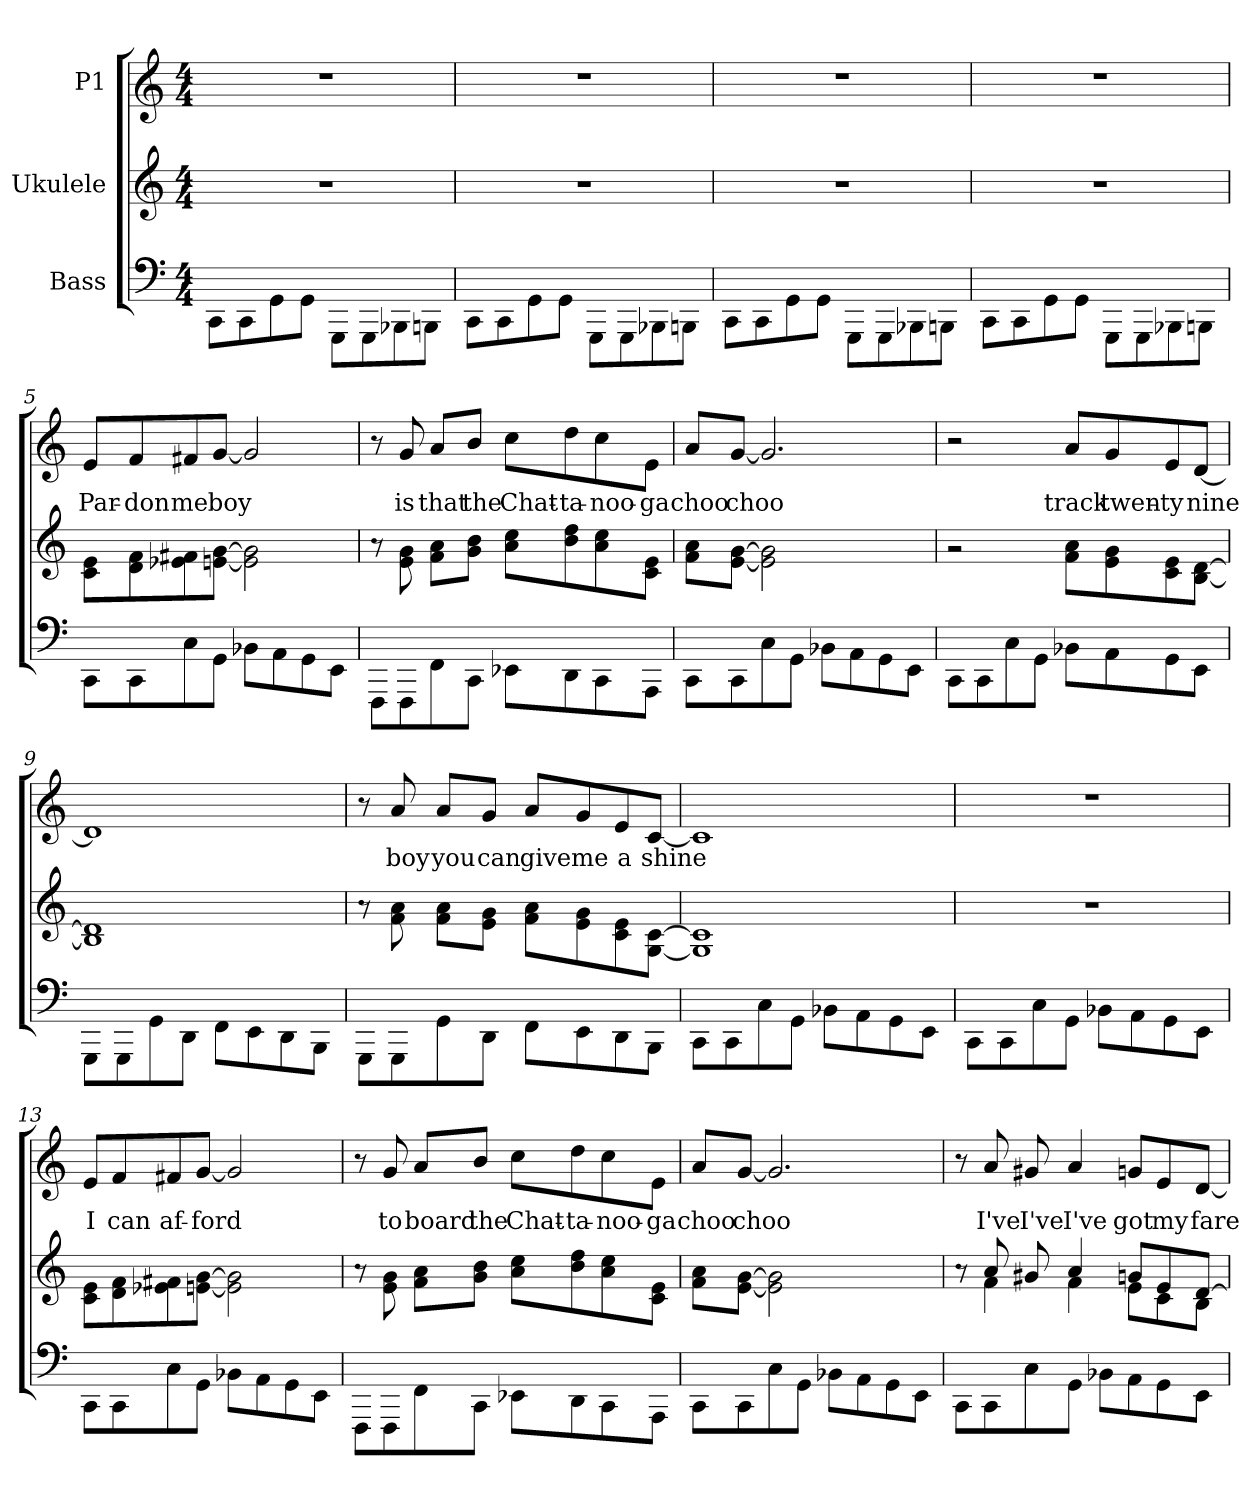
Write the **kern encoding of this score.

**kern	**kern	**kern	**text
*part3	*part2	*part1	*part1
*staff3	*staff2	*staff1	*staff1
*I"Bass	*I"Ukulele	*I"P1	*
*stria4	*stria4	*	*
*	*	*clefG2	*
*k[]	*k[]	*k[]	*
*M4/4	*M4/4	*M4/4	*
*MM130	*MM130	*MM130	*
=1	=1	=1	=1
8CCi\L	1r	1r	.
8CCi\	.	.	.
8GGi\	.	.	.
8GGi\J	.	.	.
8GGGi\L	.	.	.
8GGGi\	.	.	.
8BBB-i\	.	.	.
8BBBi\J	.	.	.
=2	=2	=2	=2
8CCi\L	1r	1r	.
8CCi\	.	.	.
8GGi\	.	.	.
8GGi\J	.	.	.
8GGGi\L	.	.	.
8GGGi\	.	.	.
8BBB-i\	.	.	.
8BBBi\J	.	.	.
=3	=3	=3	=3
8CCi\L	1r	1r	.
8CCi\	.	.	.
8GGi\	.	.	.
8GGi\J	.	.	.
8GGGi\L	.	.	.
8GGGi\	.	.	.
8BBB-i\	.	.	.
8BBBi\J	.	.	.
=4	=4	=4	=4
8CCi\L	1r	1r	.
8CCi\	.	.	.
8GGi\	.	.	.
8GGi\J	.	.	.
8GGGi\L	.	.	.
8GGGi\	.	.	.
8BBB-i\	.	.	.
8BBBi\J	.	.	.
!!LO:LB:g=z
=5	=5	=5	=5
!	!	!	!LO:LY:b
8CCi\L	8cj\ 8ej\L	8eZ/L	Par-
!	!	!	!LO:LY:b
8CCi\	8dj\ 8fj\	8fZ/	-don
!	!	!	!LO:LY:b
8Ci\	8e-j\ 8f#j\	8f#XZ/	me
!	!	!	!LO:LY:b
8GGi\J	[8ej\ [8gj\J	[8gZ/J	boy
8BB-i\L	2ej\] 2gj\]	2gZ/]	.
8AAi\	.	.	.
8GGi\	.	.	.
8EEi\J	.	.	.
=6	=6	=6	=6
*	*^	*	*
8FFFi\L	8r	8ryy	8r	.
!	!	!	!	!LO:LY:b
8FFFi\	8ej\ 8gj\	2..ryy	8gZ/	is
!	!	!	!	!LO:LY:b
8FFi\	8fj\ 8aj\L	.	8aZ/L	that
!	!	!	!	!LO:LY:b
8CCi\J	8gj\ 8bj\J	.	8bZ/J	the
!	!	!	!	!LO:LY:b
8EE-i\L	8aj\ 8ccj\L	.	8ccZ\L	Chat-
!	!	!	!	!LO:LY:b
8DDi\	8bj\ 8ddj\	.	8ddZ\	-ta-
!	!	!	!	!LO:LY:b
8CCi\	8aj\ 8ccj\	.	8ccZ\	-noo-
!	!	!	!	!LO:LY:b
8AAAi\J	8cj\ 8ej\J	.	8eZ\J	-ga
*	*v	*v	*	*
=7	=7	=7	=7
!	!	!	!LO:LY:b
8CCi\L	8fj\ 8aj\L	8aZ/L	choo
!	!	!	!LO:LY:b
8CCi\	[8ej\ [8gj\J	[8gZ/J	choo
!	!LO:N:vis=2	!	!
8Ci\	2.ej\] 2.gj\]	2.gZ/]	.
8GGi\J	.	.	.
8BB-i\L	.	.	.
8AAi\	.	.	.
8GGi\	.	.	.
8EEi\J	.	.	.
!!LO:LB:g=z
=8	=8	=8	=8
8CCi\L	2r	2r	.
8CCi\	.	.	.
8Ci\	.	.	.
8GGi\J	.	.	.
!	!	!	!LO:LY:b
8BB-i\L	8fj\ 8aj\L	8aZ/L	track
!	!	!	!LO:LY:b
8AAi\	8ej\ 8gj\	8gZ/	twen-
!	!	!	!LO:LY:b
8GGi\	8cj\ 8ej\	8eZ/	-ty
!	!	!	!LO:LY:b
8EEi\J	[8Bj\ [8dj\J	[8dZ/J	nine
=9	=9	=9	=9
8GGGi\L	1Bj] 1dj]	1dZ]	.
8GGGi\	.	.	.
8GGi\	.	.	.
8DDi\J	.	.	.
8FFi\L	.	.	.
8EEi\	.	.	.
8DDi\	.	.	.
8BBBi\J	.	.	.
=10	=10	=10	=10
8GGGi\L	8r	8r	.
!	!	!	!LO:LY:b
8GGGi\	8fj\ 8aj\	8aZ/	boy
!	!	!	!LO:LY:b
8GGi\	8fj\ 8aj\L	8aZ/L	you
!	!	!	!LO:LY:b
8DDi\J	8ej\ 8gj\J	8gZ/J	can
!	!	!	!LO:LY:b
8FFi\L	8fj\ 8aj\L	8aZ/L	give
!	!	!	!LO:LY:b
8EEi\	8ej\ 8gj\	8gZ/	me
!	!	!	!LO:LY:b
8DDi\	8cj\ 8ej\	8eZ/	a
!	!	!	!LO:LY:b
8BBBi\J	[8Gj\ [8cj\J	[8cZ/J	shine
=11	=11	=11	=11
8CCi\L	1Gj] 1cj]	1cZ]	.
8CCi\	.	.	.
8Ci\	.	.	.
8GGi\J	.	.	.
8BB-i\L	.	.	.
8AAi\	.	.	.
8GGi\	.	.	.
8EEi\J	.	.	.
!!LO:LB:g=z
=12	=12	=12	=12
8CCi\L	1r	1r	.
8CCi\	.	.	.
8Ci\	.	.	.
8GGi\J	.	.	.
8BB-i\L	.	.	.
8AAi\	.	.	.
8GGi\	.	.	.
8EEi\J	.	.	.
=13	=13	=13	=13
!	!	!	!LO:LY:b
8CCi\L	8cj\ 8ej\L	8eZ/L	I
!	!	!	!LO:LY:b
8CCi\	8dj\ 8fj\	8fZ/	can
!	!	!	!LO:LY:b
8Ci\	8e-j\ 8f#j\	8f#XZ/	af-
!	!	!	!LO:LY:b
8GGi\J	[8ej\ [8gj\J	[8gZ/J	-ford
8BB-i\L	2ej\] 2gj\]	2gZ/]	.
8AAi\	.	.	.
8GGi\	.	.	.
8EEi\J	.	.	.
=14	=14	=14	=14
*	*^	*	*
8FFFi\L	8r	8ryy	8r	.
!	!	!	!	!LO:LY:b
8FFFi\	8ej\ 8gj\	2..ryy	8gZ/	to
!	!	!	!	!LO:LY:b
8FFi\	8fj\ 8aj\L	.	8aZ/L	board
!	!	!	!	!LO:LY:b
8CCi\J	8gj\ 8bj\J	.	8bZ/J	the
!	!	!	!	!LO:LY:b
8EE-i\L	8aj\ 8ccj\L	.	8ccZ\L	Chat-
!	!	!	!	!LO:LY:b
8DDi\	8bj\ 8ddj\	.	8ddZ\	-ta-
!	!	!	!	!LO:LY:b
8CCi\	8aj\ 8ccj\	.	8ccZ\	-noo-
!	!	!	!	!LO:LY:b
8AAAi\J	8cj\ 8ej\J	.	8eZ\J	-ga
*	*v	*v	*	*
=15	=15	=15	=15
!	!	!	!LO:LY:b
8CCi\L	8fj\ 8aj\L	8aZ/L	choo
!	!	!	!LO:LY:b
8CCi\	[8ej\ [8gj\J	[8gZ/J	choo
!	!LO:N:vis=2	!	!
8Ci\	2.ej\] 2.gj\]	2.gZ/]	.
8GGi\J	.	.	.
8BB-i\L	.	.	.
8AAi\	.	.	.
8GGi\	.	.	.
8EEi\J	.	.	.
!!LO:PB:g=z
=16	=16	=16	=16
*	*^	*^	*
8CCi\L	8r	8ryy	8r	8ryy	.
!	!	!	!	!	!LO:LY:b
8CCi\	8aj/	4fj\	8aZ/	2..ryy	I've
!	!	!	!	!	!LO:LY:b
8Ci\	8g#j/	.	8g#XZ/	.	I've
!	!	!	!	!	!LO:LY:b
8GGi\J	4aj/	4fj\	4aZ/	.	I've
8BB-i\L	.	.	.	.	.
!	!	!	!	!	!LO:LY:b
8AAi\	8gj/L	8ej\L	8gnZ/L	.	got
!	!	!	!	!	!LO:LY:b
8GGi\	8ej/	8cj\	8eZ/	.	my
!	!	!	!	!	!LO:LY:b
8EEi\J	[8dj/J	8Bj\J	[8dZ/J	.	fare
*	*v	*v	*	*	*
*	*	*v	*v	*
=	=	=	=
*-	*-	*-	*-
